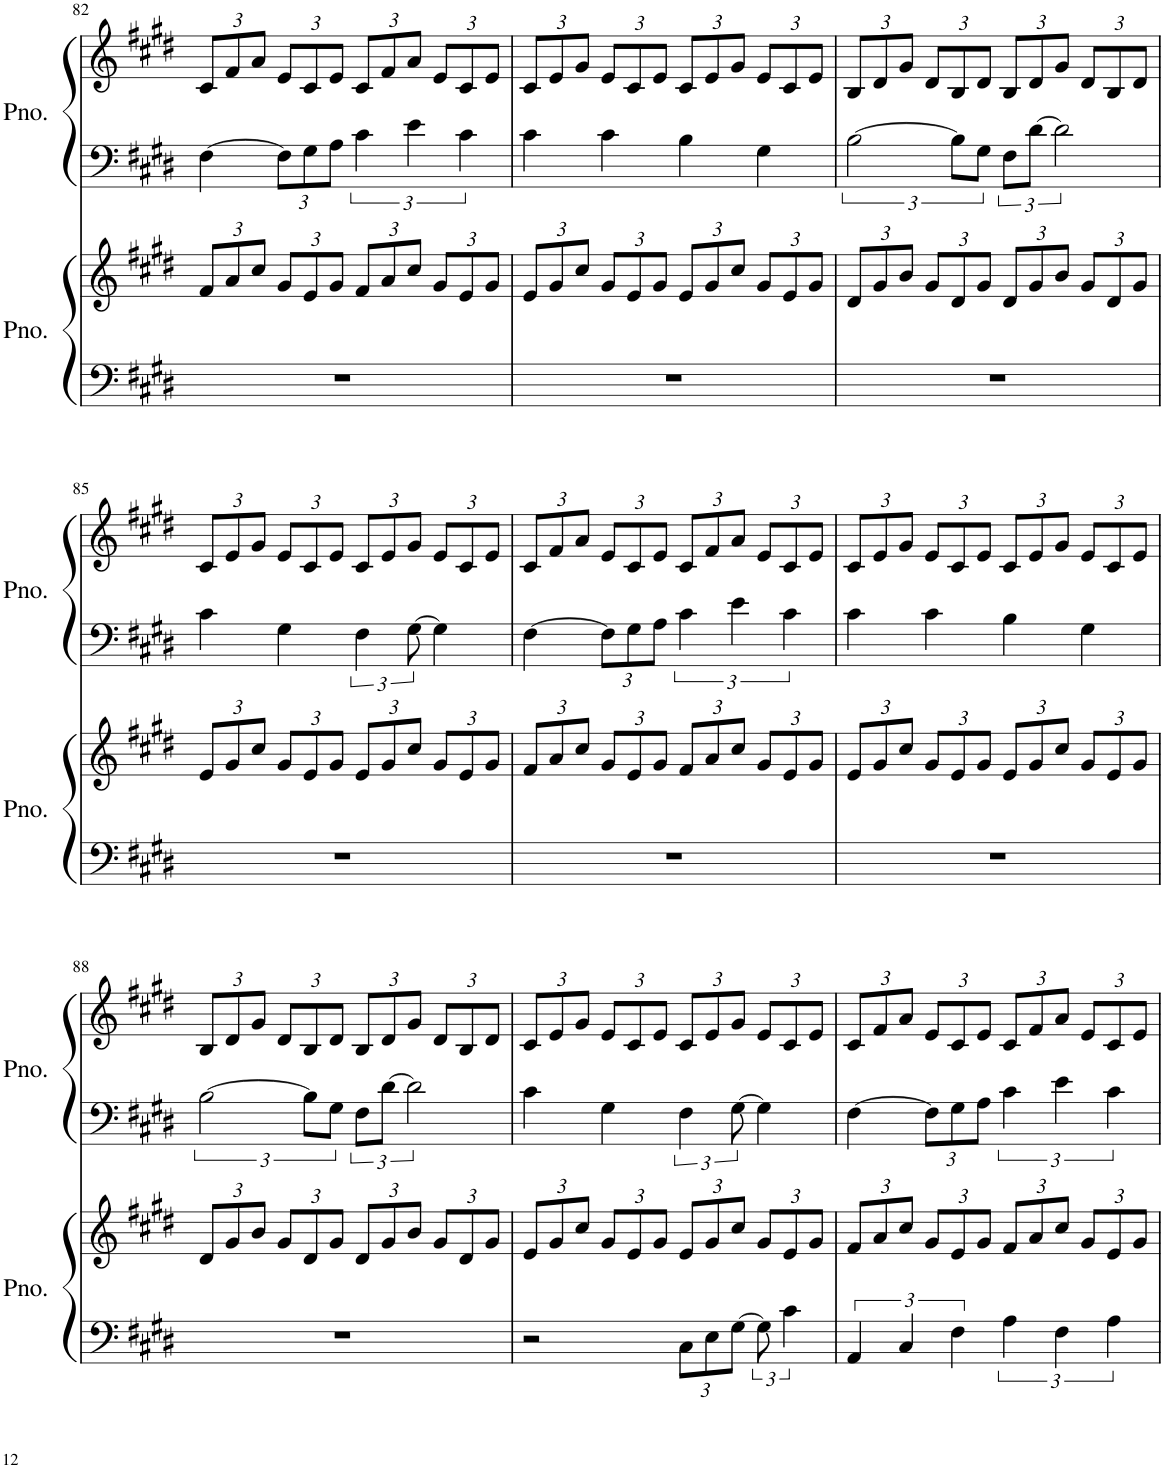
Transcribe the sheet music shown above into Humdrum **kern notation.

**kern	**kern	**kern	**kern
*part2	*part2	*part1	*part1
*staff4	*staff3	*staff2	*staff1
*I"Piano	*	*I"Piano	*
*I'Pno.	*	*I'Pno.	*
!!LO:PB:g=z
*clefF4	*clefG2	*clefF4	*clefG2
*k[f#c#g#d#]	*k[f#c#g#d#]	*k[f#c#g#d#]	*k[f#c#g#d#]
*M4/4	*M4/4	*M4/4	*M4/4
*	*Xbrackettup	*	*Xbrackettup
=82	=82	=82	=82
1r	12f#/L	[4F#\	12c#/L
.	12a/	.	12f#/
.	12cc#/J	.	12a/J
*	*	*Xbrackettup	*
.	12g#/L	12F#\L]	12e/L
.	12e/	12G#\	12c#/
.	12g#/J	12A\J	12e/J
*	*	*brackettup	*
.	12f#/L	6c#\	12c#/L
.	12a/	.	12f#/
.	12cc#/J	6e\	12a/J
.	12g#/L	.	12e/L
.	12e/	6c#\	12c#/
.	12g#/J	.	12e/J
=83	=83	=83	=83
1r	12e/L	4c#\	12c#/L
.	12g#/	.	12e/
.	12cc#/J	.	12g#/J
.	12g#/L	4c#\	12e/L
.	12e/	.	12c#/
.	12g#/J	.	12e/J
.	12e/L	4B\	12c#/L
.	12g#/	.	12e/
.	12cc#/J	.	12g#/J
.	12g#/L	4G#\	12e/L
.	12e/	.	12c#/
.	12g#/J	.	12e/J
=84	=84	=84	=84
1r	12d#/L	[3B\	12B/L
.	12g#/	.	12d#/
.	12b/J	.	12g#/J
.	12g#/L	.	12d#/L
.	12d#/	12B\L]	12B/
.	12g#/J	12G#\J	12d#/J
.	12d#/L	12F#\L	12B/L
.	12g#/	[12d#\J	12d#/
.	12b/J	3d#\]	12g#/J
.	12g#/L	.	12d#/L
.	12d#/	.	12B/
.	12g#/J	.	12d#/J
!!LO:LB:g=z
=85	=85	=85	=85
1r	12e/L	4c#\	12c#/L
.	12g#/	.	12e/
.	12cc#/J	.	12g#/J
.	12g#/L	4G#\	12e/L
.	12e/	.	12c#/
.	12g#/J	.	12e/J
.	12e/L	6F#\	12c#/L
.	12g#/	.	12e/
.	12cc#/J	[12G#\	12g#/J
.	12g#/L	4G#\]	12e/L
.	12e/	.	12c#/
.	12g#/J	.	12e/J
=86	=86	=86	=86
1r	12f#/L	[4F#\	12c#/L
.	12a/	.	12f#/
.	12cc#/J	.	12a/J
*	*	*Xbrackettup	*
.	12g#/L	12F#\L]	12e/L
.	12e/	12G#\	12c#/
.	12g#/J	12A\J	12e/J
*	*	*brackettup	*
.	12f#/L	6c#\	12c#/L
.	12a/	.	12f#/
.	12cc#/J	6e\	12a/J
.	12g#/L	.	12e/L
.	12e/	6c#\	12c#/
.	12g#/J	.	12e/J
=87	=87	=87	=87
1r	12e/L	4c#\	12c#/L
.	12g#/	.	12e/
.	12cc#/J	.	12g#/J
.	12g#/L	4c#\	12e/L
.	12e/	.	12c#/
.	12g#/J	.	12e/J
.	12e/L	4B\	12c#/L
.	12g#/	.	12e/
.	12cc#/J	.	12g#/J
.	12g#/L	4G#\	12e/L
.	12e/	.	12c#/
.	12g#/J	.	12e/J
!!LO:LB:g=z
=88	=88	=88	=88
1r	12d#/L	[3B\	12B/L
.	12g#/	.	12d#/
.	12b/J	.	12g#/J
.	12g#/L	.	12d#/L
.	12d#/	12B\L]	12B/
.	12g#/J	12G#\J	12d#/J
.	12d#/L	12F#\L	12B/L
.	12g#/	[12d#\J	12d#/
.	12b/J	3d#\]	12g#/J
.	12g#/L	.	12d#/L
.	12d#/	.	12B/
.	12g#/J	.	12d#/J
=89	=89	=89	=89
2r	12e/L	4c#\	12c#/L
.	12g#/	.	12e/
.	12cc#/J	.	12g#/J
.	12g#/L	4G#\	12e/L
.	12e/	.	12c#/
.	12g#/J	.	12e/J
*Xbrackettup	*	*	*
12C#\L	12e/L	6F#\	12c#/L
12E\	12g#/	.	12e/
[12G#\J	12cc#/J	[12G#\	12g#/J
*brackettup	*	*	*
12G#\]	12g#/L	4G#\]	12e/L
6c#\	12e/	.	12c#/
.	12g#/J	.	12e/J
=90	=90	=90	=90
6AA/	12f#/L	[4F#\	12c#/L
.	12a/	.	12f#/
6C#/	12cc#/J	.	12a/J
*	*	*Xbrackettup	*
.	12g#/L	12F#\L]	12e/L
6F#\	12e/	12G#\	12c#/
.	12g#/J	12A\J	12e/J
*	*	*brackettup	*
6A\	12f#/L	6c#\	12c#/L
.	12a/	.	12f#/
6F#\	12cc#/J	6e\	12a/J
.	12g#/L	.	12e/L
6A\	12e/	6c#\	12c#/
.	12g#/J	.	12e/J
=	=	=	=
*-	*-	*-	*-
